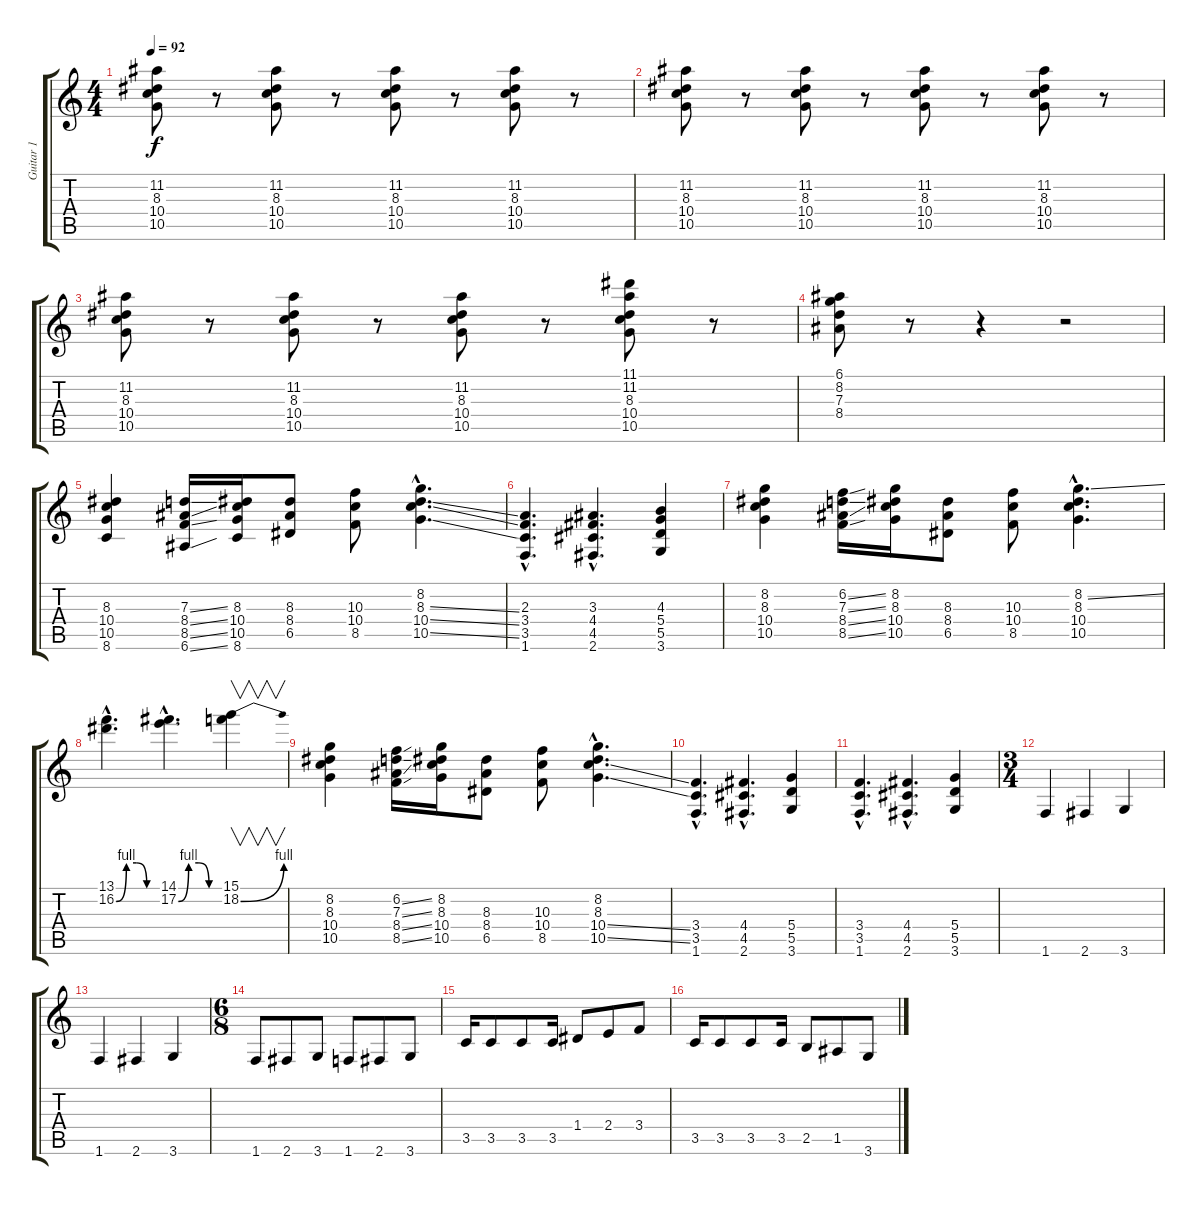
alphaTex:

\track ("Guitar 1" "Guitar 1") {instrument overdrivenguitar}
\staff {score tabs}
\tuning (E4 B3 G3 D3 A2 E2) {hide}
\ts (4 4)
\tempo 92
\clef g2
\ks c
(11.2 8.3 10.4 10.5).8{dy f} r.8 (11.2 8.3 10.4 10.5).8 r.8 (11.2 8.3 10.4 10.5).8 r.8 (11.2 8.3 10.4 10.5).8 r.8 |
(11.2 8.3 10.4 10.5).8 r.8 (11.2 8.3 10.4 10.5).8 r.8 (11.2 8.3 10.4 10.5).8 r.8 (11.2 8.3 10.4 10.5).8 r.8 |
(11.2 8.3 10.4 10.5).8 r.8 (11.2 8.3 10.4 10.5).8 r.8 (11.2 8.3 10.4 10.5).8 r.8 (11.1 11.2 8.3 10.4 10.5).8 r.8 |
(6.1 8.2 7.3 8.4).8 r.8 r.4 r.2 |
(8.3 10.4 10.5 8.6).4 (7.3{ss} 8.4{ss} 8.5{ss} 6.6{ss}).16 (8.3 10.4 10.5 8.6).16 (8.3 8.4 6.5).8 (10.3 10.4 8.5).8 (8.2{hac} 8.3{ss hac} 10.4{ss hac} 10.5{ss hac}).4{d} |
(2.3{hac} 3.4{hac} 3.5{hac} 1.6{hac}).4{d} (3.3{hac} 4.4{hac} 4.5{hac} 2.6{hac}).4{d} (4.3 5.4 5.5 3.6).4 |
(8.2 8.3 10.4 10.5).4 (6.2{ss} 7.3{ss} 8.4{ss} 8.5{ss}).16 (8.2 8.3 10.4 10.5).16 (8.3 8.4 6.5).8 (10.3 10.4 8.5).8 (8.2{ss hac} 8.3{hac} 10.4{hac} 10.5{hac}).4{d} |
(13.1{hac} 16.2{be (custom 0 0 15 4 30 4 45 0 60 0) hac}).4{d} (14.1{hac} 17.2{be (custom 0 0 15 4 30 4 45 0 60 0) hac}).4{d} (15.1 18.2{be (bend 0 0 60 4)}).4{v} |
(8.2 8.3 10.4 10.5).4 (6.2{ss} 7.3{ss} 8.4{ss} 8.5{ss}).16 (8.2 8.3 10.4 10.5).16 (8.3 8.4 6.5).8 (10.3 10.4 8.5).8 (8.2{hac} 8.3{hac} 10.4{ss hac} 10.5{ss hac}).4{d} |
(3.4{hac} 3.5{hac} 1.6{hac}).4{d} (4.4{hac} 4.5{hac} 2.6{hac}).4{d} (5.4 5.5 3.6).4 |
(3.4{hac} 3.5{hac} 1.6{hac}).4{d} (4.4{hac} 4.5{hac} 2.6{hac}).4{d} (5.4 5.5 3.6).4 |
\ts (3 4)
1.6.4 2.6.4 3.6.4 |
1.6.4 2.6.4 3.6.4 |
\ts (6 8)
1.6.8 2.6.8 3.6.8 1.6.8 2.6.8 3.6.8 |
3.5.16 3.5.8 3.5.8 3.5.16 1.4.8 2.4.8 3.4.8 |
3.5.16 3.5.8 3.5.8 3.5.16 2.5.8 1.5.8 3.6.8
